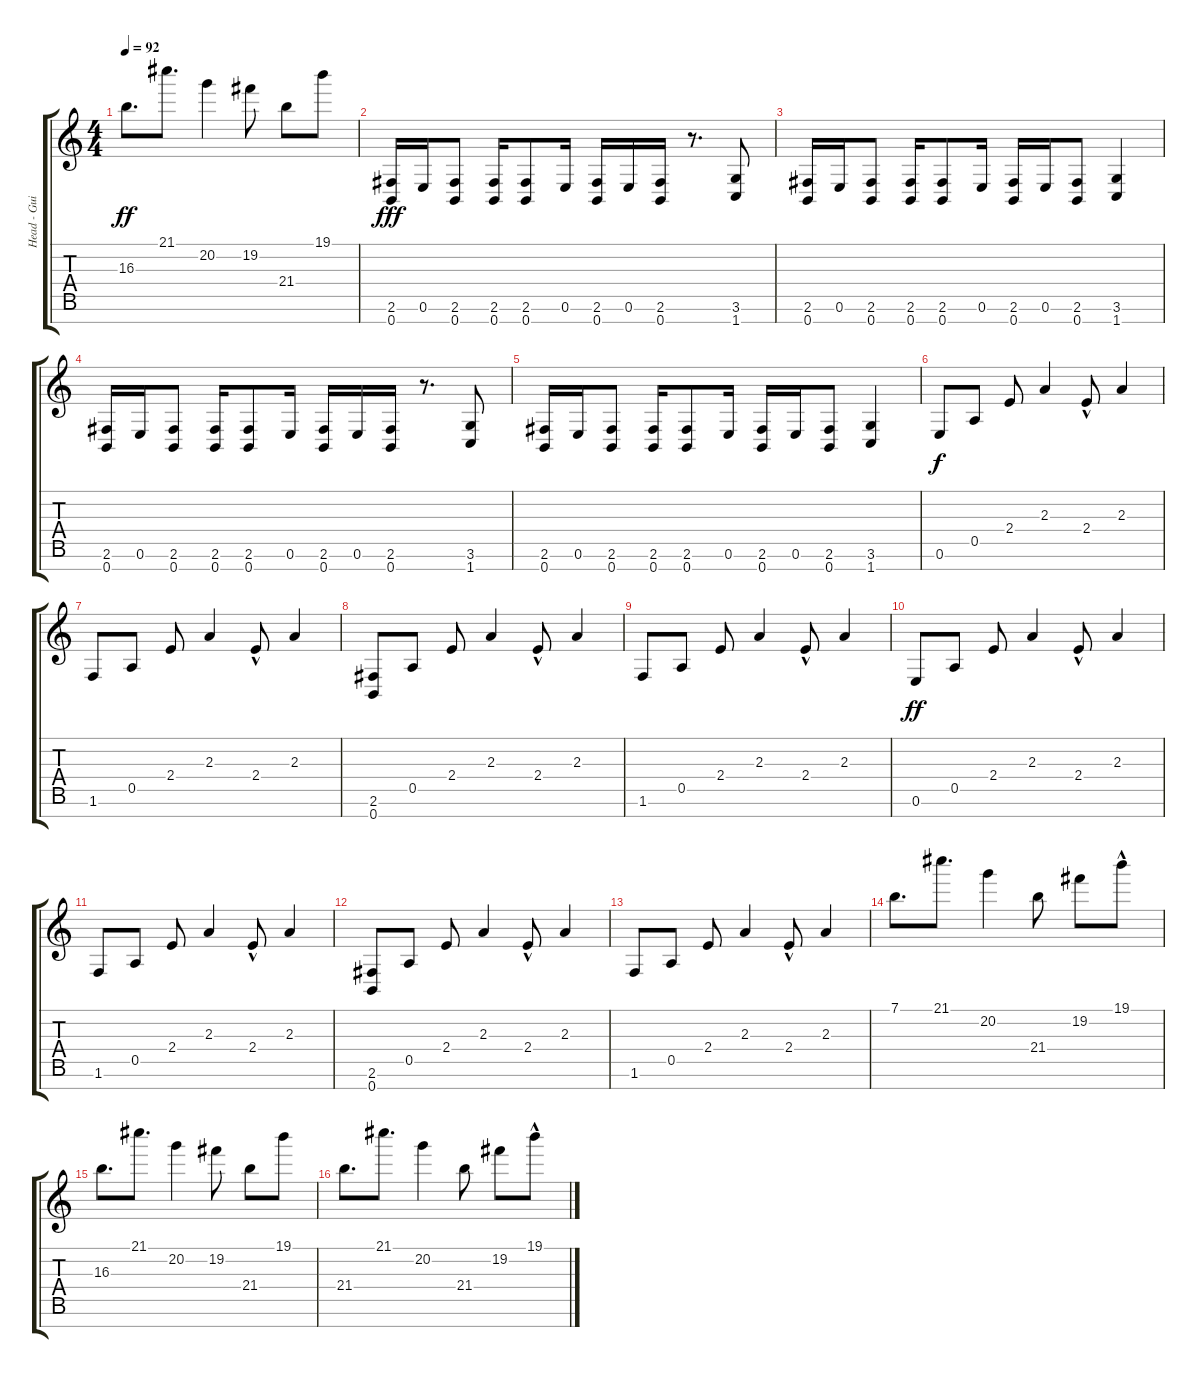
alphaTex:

\track ("Head - Guitar" "Head - Gui") {instrument overdrivenguitar}
\staff {score tabs}
\tuning (E4 B3 G3 D3 A2 E2 B1) {hide}
\ts (4 4)
\tempo 92
\clef g2
\ks c
16.3.8{d dy ff} 21.1.8{d} 20.2.4 19.2.8 21.4.8 19.1.8 |
(2.6 0.7).16{dy fff} 0.6.16 (2.6 0.7).8 (2.6 0.7).16 (2.6 0.7).8 0.6.16 (2.6 0.7).16 0.6.16 (2.6 0.7).16 r.8{d} (3.6 1.7).8 |
(2.6 0.7).16 0.6.16 (2.6 0.7).8 (2.6 0.7).16 (2.6 0.7).8 0.6.16 (2.6 0.7).16 0.6.16 (2.6 0.7).8 (3.6 1.7).4 |
(2.6 0.7).16 0.6.16 (2.6 0.7).8 (2.6 0.7).16 (2.6 0.7).8 0.6.16 (2.6 0.7).16 0.6.16 (2.6 0.7).16 r.8{d} (3.6 1.7).8 |
(2.6 0.7).16 0.6.16 (2.6 0.7).8 (2.6 0.7).16 (2.6 0.7).8 0.6.16 (2.6 0.7).16 0.6.16 (2.6 0.7).8 (3.6 1.7).4 |
0.6.8{dy f} 0.5.8 2.4.8 2.3.4 2.4{hac}.8 2.3.4 |
1.6.8 0.5.8 2.4.8 2.3.4 2.4{hac}.8 2.3.4 |
(2.6 0.7).8 0.5.8 2.4.8 2.3.4 2.4{hac}.8 2.3.4 |
1.6.8 0.5.8 2.4.8 2.3.4 2.4{hac}.8 2.3.4 |
0.6.8{dy ff} 0.5.8 2.4.8 2.3.4 2.4{hac}.8 2.3.4 |
1.6.8 0.5.8 2.4.8 2.3.4 2.4{hac}.8 2.3.4 |
(2.6 0.7).8 0.5.8 2.4.8 2.3.4 2.4{hac}.8 2.3.4 |
1.6.8 0.5.8 2.4.8 2.3.4 2.4{hac}.8 2.3.4 |
7.1.8{d} 21.1.8{d} 20.2.4 21.4.8 19.2.8 19.1{hac}.8 |
16.3.8{d} 21.1.8{d} 20.2.4 19.2.8 21.4.8 19.1.8 |
21.4.8{d} 21.1.8{d} 20.2.4 21.4.8 19.2.8 19.1{hac}.8
